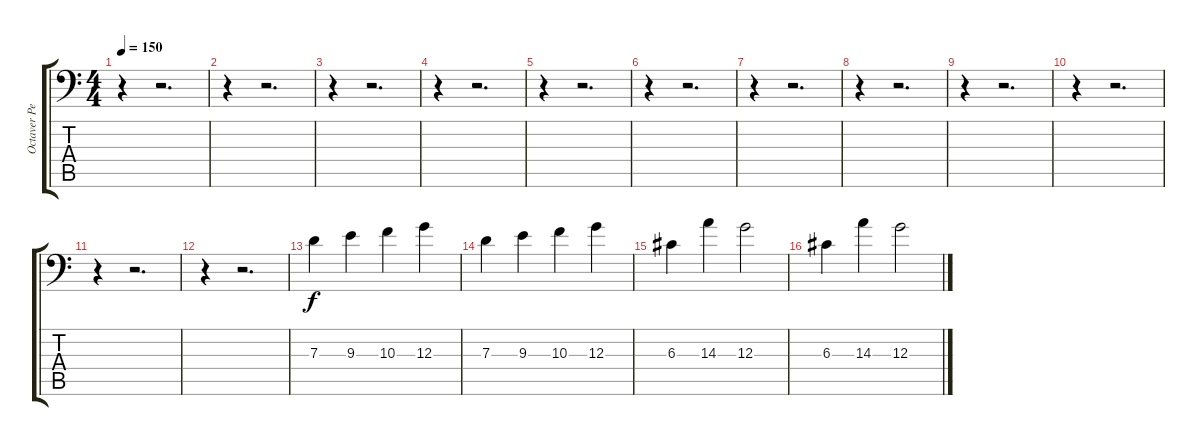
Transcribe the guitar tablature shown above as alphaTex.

\track ("Octaver Pedal" "Octaver Pe") {instrument distortionguitar}
\staff {score tabs}
\tuning (E3 B2 G2 D2 A1 E1) {hide}
\ts (4 4)
\tempo 150
\clef f4
\ks c
r.4{dy f} r.2{d} |
r.4 r.2{d} |
r.4 r.2{d} |
r.4 r.2{d} |
r.4 r.2{d} |
r.4 r.2{d} |
r.4 r.2{d} |
r.4 r.2{d} |
r.4 r.2{d} |
r.4 r.2{d} |
r.4 r.2{d} |
r.4 r.2{d} |
7.3.4 9.3.4 10.3.4 12.3.4 |
7.3.4 9.3.4 10.3.4 12.3.4 |
6.3.4 14.3.4 12.3.2 |
6.3.4 14.3.4 12.3.2
